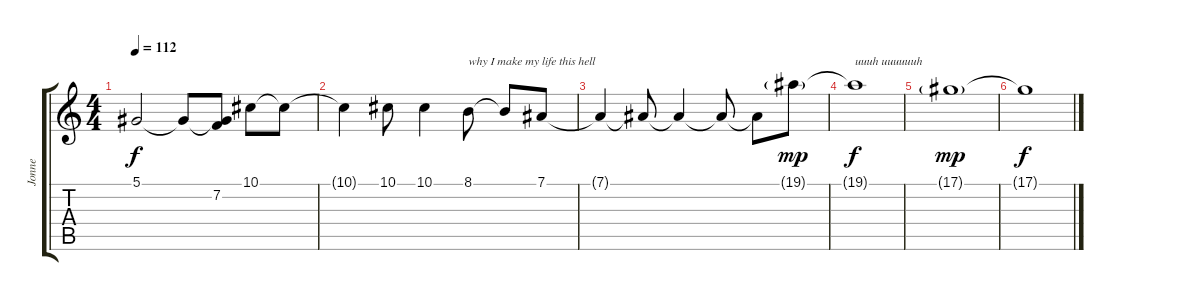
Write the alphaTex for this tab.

\track ("Jonne" "Jonne") {instrument pad5bowed}
\staff {score tabs}
\tuning (Eb4 Bb3 Gb3 Db3 Ab2 Eb2) {hide}
\ts (4 4)
\tempo 112
\clef g2
\ks c
5.1.2{dy f} 5.1{t}.8 (5.1{t} 7.2).8 10.1.8 10.1{t}.8 |
10.1{t}.4 10.1.8 10.1.4 8.1.8{txt "why I make my life this hell"} 8.1{t}.8 7.1.8 |
7.1{t}.4 7.1{t}.8 7.1{t}.4 7.1{t}.8 7.1{t}.8 19.1{g}.8{dy mp} |
19.1{t}.1{txt "uuuh uuuuuuh" dy f} |
17.1{g}.1{dy mp} |
17.1{t}.1{dy f}
